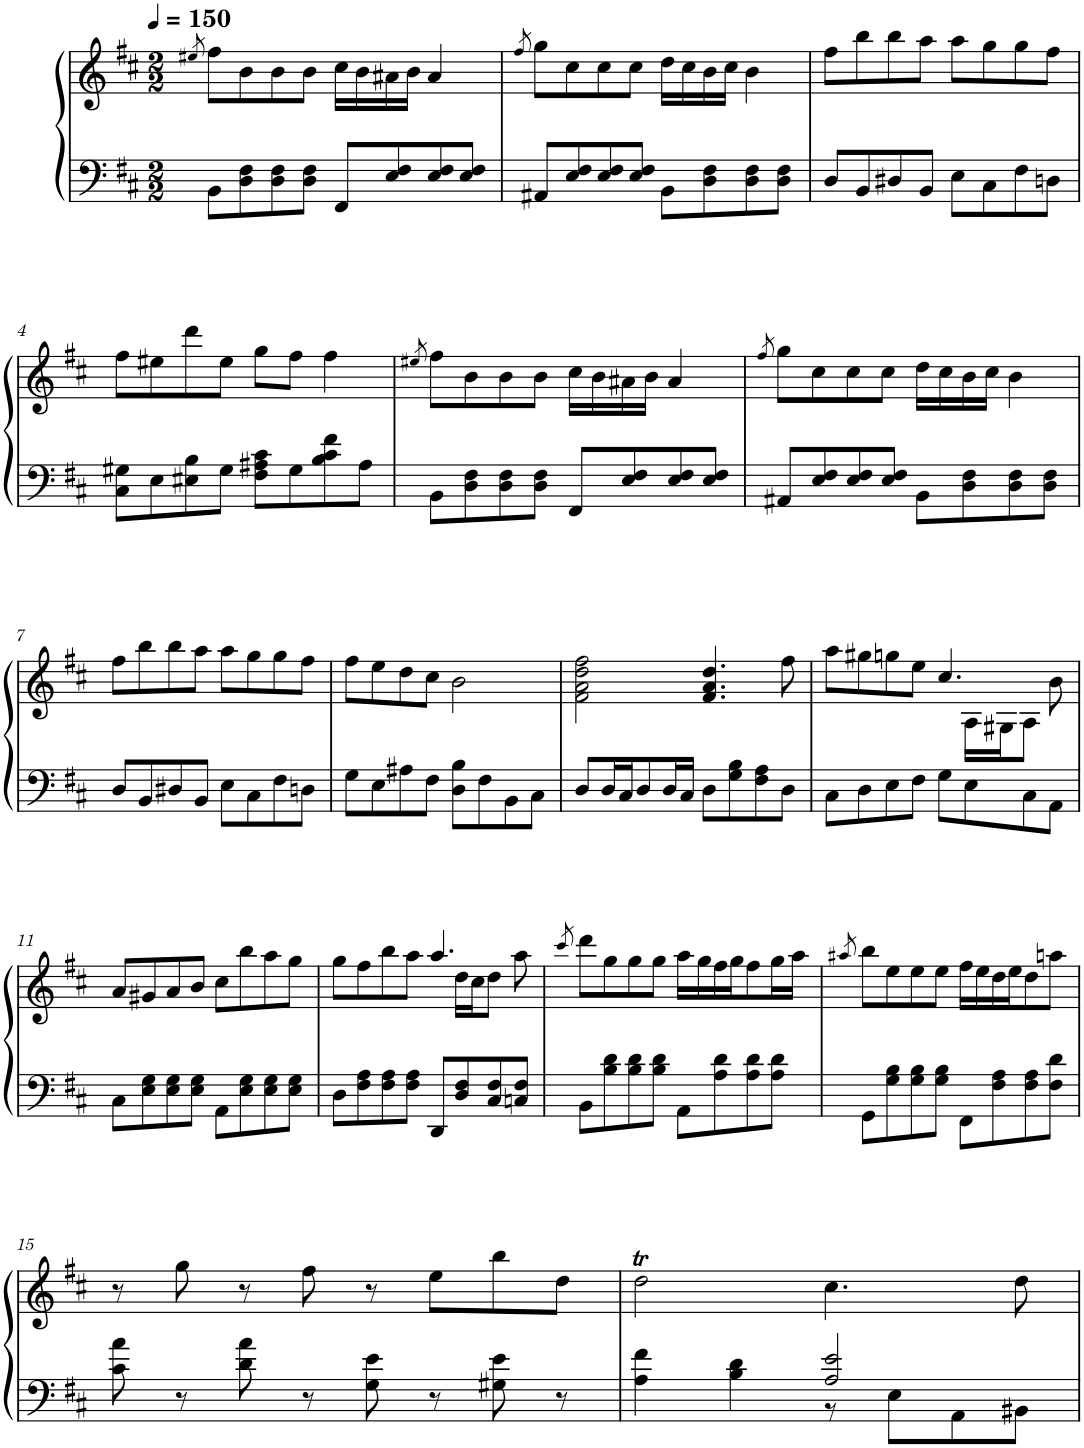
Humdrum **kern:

**kern	**kern
*part1	*part1
*staff2	*staff1
*I"Piano	*
*I'Pno.	*
*clefF4	*clefG2
*k[f#c#]	*k[f#c#]
*M2/2	*M2/2
*MM150	*MM150
=1	=1
.	8qee#X/
8BB\L	8ff#\L
8D\ 8F#\	8b\
8D\ 8F#\	8b\
8D\ 8F#\J	8b\J
8FF#/L	16cc#\LL
.	16b\
8E/ 8F#/	16a#X\
.	16b\JJ
8E/ 8F#/	4a#/
8E/ 8F#/J	.
=2	=2
.	8qff#/
8AA#X/L	8gg\L
8E/ 8F#/	8cc#\
8E/ 8F#/	8cc#\
8E/ 8F#/J	8cc#\J
8BB\L	16dd\LL
.	16cc#\
8D\ 8F#\	16b\
.	16cc#\JJ
8D\ 8F#\	4b\
8D\ 8F#\J	.
=3	=3
8D/L	8ff#\L
8BB/	8bb\
8D#X/	8bb\
8BB/J	8aa\J
8E\L	8aa\L
8C#\	8gg\
8F#\	8gg\
8Dn\J	8ff#\J
!!LO:LB:g=z
=4	=4
8C#\ 8G#X\L	8ff#\L
8E\	8ee#X\
8E#X\ 8B\	8ddd\
8G#\J	8ee#\J
8F#\ 8A#X\ 8c#\L	8gg\L
8G#\	8ff#\J
8B\ 8c#\ 8f#\	4ff#\
8A#\J	.
=5	=5
.	8qee#X/
8BB\L	8ff#\L
8D\ 8F#\	8b\
8D\ 8F#\	8b\
8D\ 8F#\J	8b\J
8FF#/L	16cc#\LL
.	16b\
8E/ 8F#/	16a#X\
.	16b\JJ
8E/ 8F#/	4a#/
8E/ 8F#/J	.
=6	=6
.	8qff#/
8AA#X/L	8gg\L
8E/ 8F#/	8cc#\
8E/ 8F#/	8cc#\
8E/ 8F#/J	8cc#\J
8BB\L	16dd\LL
.	16cc#\
8D\ 8F#\	16b\
.	16cc#\JJ
8D\ 8F#\	4b\
8D\ 8F#\J	.
!!LO:LB:g=z
=7	=7
8D/L	8ff#\L
8BB/	8bb\
8D#X/	8bb\
8BB/J	8aa\J
8E\L	8aa\L
8C#\	8gg\
8F#\	8gg\
8Dn\J	8ff#\J
=8	=8
8G\L	8ff#\L
8E\	8ee\
8A#X\	8dd\
8F#\J	8cc#\J
8D\ 8B\L	2b\
8F#\	.
8BB\	.
8C#\J	.
=9	=9
8D/L	2f#\ 2a\ 2dd\ 2ff#\
16D/L	.
16C#/J	.
8D/	.
16D/L	.
16C#/JJ	.
8D\L	4.f#/ 4.a/ 4.dd/
8G\ 8B\	.
8F#\ 8A\	.
8D\J	8ff#\
=10	=10
*	*^
8C#\L	8aa\L	8ryy
*	*v	*v
8D\	8gg#X\
8E\	8ggn\
8F#\J	8ee\J
8G\L	4.cc#/
*	*^
8E\	.	16A\LL
.	.	16G#X\J
8C#\	.	8A\J
8AA\J	8b\	8ryy
*	*v	*v
!!LO:LB:g=z
=11	=11
8C#\L	8a/L
8E\ 8G\	8g#X/
8E\ 8G\	8a/
8E\ 8G\J	8b/J
8AA\L	8cc#\L
8E\ 8G\	8bb\
8E\ 8G\	8aa\
8E\ 8G\J	8gg\J
=12	=12
*	*^
8D\L	8gg\L	8ryy
*	*v	*v
8F#\ 8A\	8ff#\
8F#\ 8A\	8bb\
8F#\ 8A\J	8aa\J
8DD/L	4.aa/
*	*^
8D/ 8F#/	.	16dd\LL
.	.	16cc#\J
8C#/ 8F#/	.	8dd\J
8Cn/ 8F#/J	8aa\	8ryy
*	*v	*v
=13	=13
.	8qccc#/
8BB\L	8ddd\L
8B\ 8d\	8gg\
8B\ 8d\	8gg\
8B\ 8d\J	8gg\J
8AA\L	16aa\LL
.	16gg\
8A\ 8d\	16ff#\
.	16gg\J
8A\ 8d\	8ff#\
8A\ 8d\J	16gg\L
.	16aa\JJ
=14	=14
.	8qaa#X/
8GG\L	8bb\L
8G\ 8B\	8ee\
8G\ 8B\	8ee\
8G\ 8B\J	8ee\J
8FF#\L	16ff#\LL
.	16ee\
8F#\ 8A\	16dd\
.	16ee\J
8F#\ 8A\	8dd\
8F#\ 8d\J	8aan\J
!!LO:LB:g=z
=15	=15
8c#\ 8a\	8r
8r	8gg\
8d\ 8a\	8r
8r	8ff#\
8G\ 8e\	8r
8r	8ee\L
8G#X\ 8e\	8bb\
8r	8dd\J
=16	=16
*^	*
4A\ 4f#\	2ryy	2ddT\
4B\ 4d\	.	.
2A/ 2e/	8r	4.cc#\
.	8E\L	.
.	8AA\	.
.	8BB#X\J	8dd\
*v	*v	*
=	=
*-	*-
